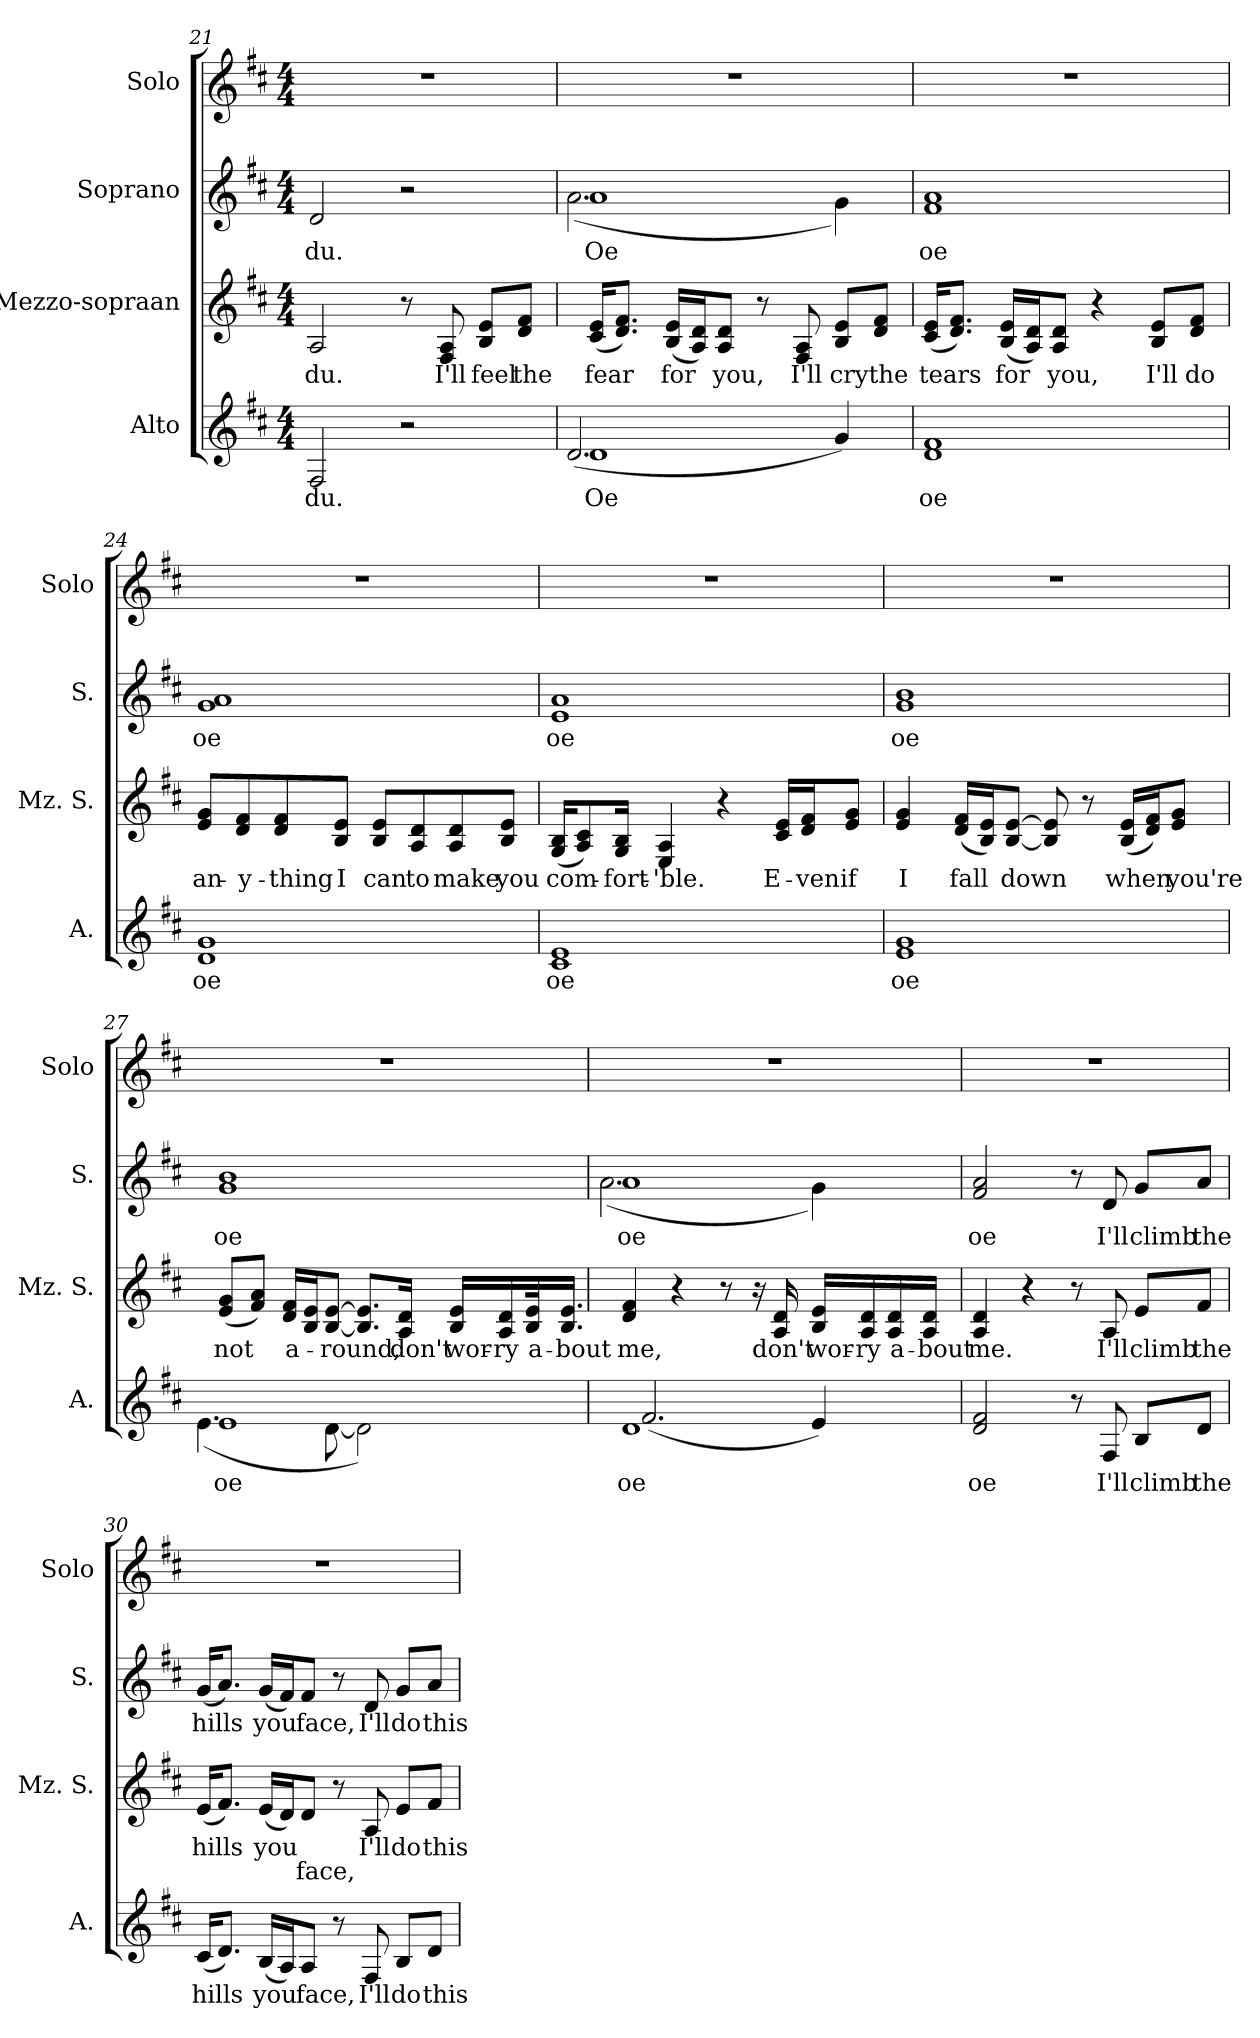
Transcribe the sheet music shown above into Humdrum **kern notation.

**kern	**text	**text	**kern	**text	**text	**kern	**text	**text	**kern
*part4	*part4	*part4	*part3	*part3	*part3	*part2	*part2	*part2	*part1
*staff4	*staff4	*staff4	*staff3	*staff3	*staff3	*staff2	*staff2	*staff2	*staff1
*I"Alto	*	*	*I"Mezzo-sopraan	*	*	*I"Soprano	*	*	*I"Solo
*I'A.	*	*	*I'Mz. S.	*	*	*I'S.	*	*	*I'Solo
*clefG2	*	*	*clefG2	*	*	*clefG2	*	*	*clefG2
*k[f#c#]	*	*	*k[f#c#]	*	*	*k[f#c#]	*	*	*k[f#c#]
*D:	*	*	*D:	*	*	*D:	*	*	*D:
*M4/4	*	*	*M4/4	*	*	*M4/4	*	*	*M4/4
=21	=21	=21	=21	=21	=21	=21	=21	=21	=21
2F#/	du.	.	2A/	du.	.	2d/	du.	.	1r
2r	.	.	8r	.	.	2r	.	.	.
.	.	.	8F#/ 8A/	I'll	.	.	.	.	.
.	.	.	8B/ 8e/L	feel	.	.	.	.	.
.	.	.	8d/ 8f#/J	the	.	.	.	.	.
!!LO:LB:g=z
=22	=22	=22	=22	=22	=22	=22	=22	=22	=22
*^	*	*	*	*	*	*^	*	*	*
1d	(2.d/	Oe	.	(16c#/ 16e/KL	fear	.	1a	(2.a\	Oe	.	1r
.	.	.	.	8.d/ 8.f#/J)	.	.	.	.	.	.	.
.	.	.	.	(16B/ 16e/LL	for	.	.	.	.	.	.
.	.	.	.	16A/ 16d/J)	.	.	.	.	.	.	.
.	.	.	.	8A/ 8d/J	you,	.	.	.	.	.	.
.	.	.	.	8r	.	.	.	.	.	.	.
.	.	.	.	8F#/ 8A/	I'll	.	.	.	.	.	.
.	4g/)	.	.	8B/ 8e/L	cry	.	.	4g\)	.	.	.
.	.	.	.	8d/ 8f#/J	the	.	.	.	.	.	.
*v	*v	*	*	*	*	*	*v	*v	*	*	*
=23	=23	=23	=23	=23	=23	=23	=23	=23	=23
1d 1f#	oe	.	(16c#/ 16e/KL	tears	.	1f# 1a	oe	.	1r
.	.	.	8.d/ 8.f#/J)	.	.	.	.	.	.
.	.	.	(16B/ 16e/LL	for	.	.	.	.	.
.	.	.	16A/ 16d/J)	.	.	.	.	.	.
.	.	.	8A/ 8d/J	you,	.	.	.	.	.
.	.	.	4r	.	.	.	.	.	.
.	.	.	8B/ 8e/L	I'll	.	.	.	.	.
.	.	.	8d/ 8f#/J	do	.	.	.	.	.
=24	=24	=24	=24	=24	=24	=24	=24	=24	=24
1d 1g	oe	.	8e/ 8g/L	an-	.	1g 1a	oe	.	1r
.	.	.	8d/ 8f#/	-y-	.	.	.	.	.
.	.	.	8d/ 8f#/	-thing	.	.	.	.	.
.	.	.	8B/ 8e/J	I	.	.	.	.	.
.	.	.	8B/ 8e/L	can	.	.	.	.	.
.	.	.	8A/ 8d/	to	.	.	.	.	.
.	.	.	8A/ 8d/	make	.	.	.	.	.
.	.	.	8B/ 8e/J	you	.	.	.	.	.
=25	=25	=25	=25	=25	=25	=25	=25	=25	=25
1c# 1e	oe	.	(16G/ 16B/KL	com-	.	1e 1a	oe	.	1r
.	.	.	8A/ 8c#/)	.	.	.	.	.	.
.	.	.	16G/ 16B/Jk	-fort-	.	.	.	.	.
.	.	.	4E/ 4A/	-'ble.	.	.	.	.	.
.	.	.	4r	.	.	.	.	.	.
.	.	.	16c#/ 16e/LL	E-	.	.	.	.	.
.	.	.	16d/ 16f#/J	-ven	.	.	.	.	.
.	.	.	8e/ 8g/J	if	.	.	.	.	.
!!LO:PB:g=z
=26	=26	=26	=26	=26	=26	=26	=26	=26	=26
1e 1g	oe	.	4e/ 4g/	I	.	1g 1b	oe	.	1r
.	.	.	(16d/ 16f#/LL	fall	.	.	.	.	.
.	.	.	16B/ 16e/J)	.	.	.	.	.	.
.	.	.	[8B/ [8e/J	down	.	.	.	.	.
.	.	.	8B/] 8e/]	.	.	.	.	.	.
.	.	.	8r	.	.	.	.	.	.
.	.	.	(16B/ 16e/LL	when	.	.	.	.	.
.	.	.	16d/ 16f#/J)	.	.	.	.	.	.
.	.	.	8e/ 8g/J	you're	.	.	.	.	.
=27	=27	=27	=27	=27	=27	=27	=27	=27	=27
*^	*	*	*	*	*	*	*	*	*
1e	(4.e\	oe	.	(8e/ 8g/L	not	.	1g 1b	oe	.	1r
.	.	.	.	8f#/ 8a/J)	.	.	.	.	.	.
.	.	.	.	16d/ 16f#/LL	a-	.	.	.	.	.
.	.	.	.	16B/ 16e/J	.	.	.	.	.	.
.	[8d\	.	.	[8B/ [8e/J	-round,	.	.	.	.	.
.	2d\])	.	.	8.B/] 8.e/]L	.	.	.	.	.	.
.	.	.	.	16A/ 16d/Jk	don't	.	.	.	.	.
.	.	.	.	16B/ 16e/LL	wor-	.	.	.	.	.
.	.	.	.	16A/ 16d/	-ry	.	.	.	.	.
.	.	.	.	32B/ 32e/K	a-	.	.	.	.	.
.	.	.	.	16.B/ 16.e/JJ	-bout	.	.	.	.	.
=28	=28	=28	=28	=28	=28	=28	=28	=28	=28	=28
*	*	*	*	*	*	*	*^	*	*	*
1d	(2.f#/	oe	.	4d/ 4f#/	me,	.	1a	(2.a\	oe	.	1r
.	.	.	.	4r	.	.	.	.	.	.	.
.	.	.	.	8r	.	.	.	.	.	.	.
.	.	.	.	16r	.	.	.	.	.	.	.
.	.	.	.	16A/ 16d/	don't	.	.	.	.	.	.
.	4e/)	.	.	16B/ 16e/LL	wor-	.	.	4g\)	.	.	.
.	.	.	.	16A/ 16d/	-ry	.	.	.	.	.	.
.	.	.	.	16A/ 16d/	a-	.	.	.	.	.	.
.	.	.	.	16A/ 16d/JJ	-bout	.	.	.	.	.	.
*v	*v	*	*	*	*	*	*v	*v	*	*	*
!!LO:LB:g=z
=29	=29	=29	=29	=29	=29	=29	=29	=29	=29
2d/ 2f#/	oe	.	4A/ 4d/	me.	.	2f#/ 2a/	oe	.	1r
.	.	.	4r	.	.	.	.	.	.
8r	.	.	8r	.	.	8r	.	.	.
8F#/	I'll	.	8A/	I'll	.	8d/	I'll	.	.
8B/L	climb	.	8e/L	climb	.	8g/L	climb	.	.
8d/J	the	.	8f#/J	the	.	8a/J	the	.	.
!!LO:LB:g=z
=30	=30	=30	=30	=30	=30	=30	=30	=30	=30
(16c#/KL	hills	.	(16e/KL	hills	.	(16g/KL	hills	.	1r
8.d/J)	.	.	8.f#/J)	.	.	8.a/J)	.	.	.
(16B/LL	you	.	(16e/LL	you	.	(16g/LL	you	.	.
16A/J)	.	.	16d/J)	.	.	16f#/J)	.	.	.
8A/J	face,	.	8d/J	.	face,	8f#/J	face,	.	.
8r	.	.	8r	.	.	8r	.	.	.
8F#/	I'll	.	8A/	I'll	.	8d/	I'll	.	.
8B/L	do	.	8e/L	do	.	8g/L	do	.	.
8d/J	this	.	8f#/J	this	.	8a/J	this	.	.
=	=	=	=	=	=	=	=	=	=
*-	*-	*-	*-	*-	*-	*-	*-	*-	*-
